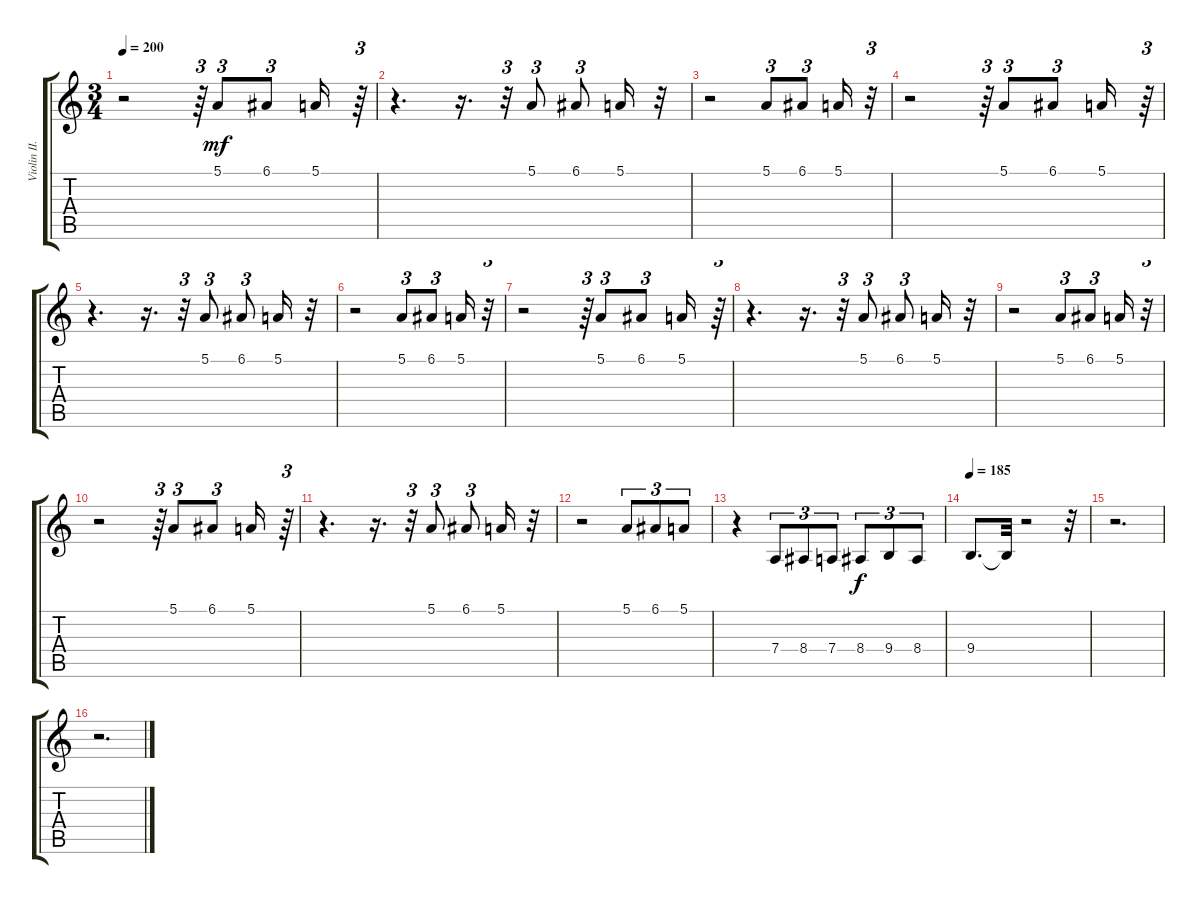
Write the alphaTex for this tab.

\track ("Violin II." "Violin II.") {instrument stringensemble2}
\staff {score tabs}
\tuning (E4 B3 G3 D3 A2 E2) {hide}
\ts (3 4)
\tempo 200
\clef g2
\ks c
r.2{dy mf} r.64{tu (3 2)} 5.1.8{tu (3 2)} 6.1.8{tu (3 2)} 5.1.16 r.64{tu (3 2)} |
r.4{d} r.16{d} r.32{tu (3 2)} 5.1.8{tu (3 2)} 6.1.8{tu (3 2)} 5.1.16 r.32 |
r.2 5.1.8{tu (3 2)} 6.1.8{tu (3 2)} 5.1.16 r.32{tu (3 2)} |
r.2 r.64{tu (3 2)} 5.1.8{tu (3 2)} 6.1.8{tu (3 2)} 5.1.16 r.64{tu (3 2)} |
r.4{d} r.16{d} r.32{tu (3 2)} 5.1.8{tu (3 2)} 6.1.8{tu (3 2)} 5.1.16 r.32 |
r.2 5.1.8{tu (3 2)} 6.1.8{tu (3 2)} 5.1.16 r.32{tu (3 2)} |
r.2 r.64{tu (3 2)} 5.1.8{tu (3 2)} 6.1.8{tu (3 2)} 5.1.16 r.64{tu (3 2)} |
r.4{d} r.16{d} r.32{tu (3 2)} 5.1.8{tu (3 2)} 6.1.8{tu (3 2)} 5.1.16 r.32 |
r.2 5.1.8{tu (3 2)} 6.1.8{tu (3 2)} 5.1.16 r.32{tu (3 2)} |
r.2 r.64{tu (3 2)} 5.1.8{tu (3 2)} 6.1.8{tu (3 2)} 5.1.16 r.64{tu (3 2)} |
r.4{d} r.16{d} r.32{tu (3 2)} 5.1.8{tu (3 2)} 6.1.8{tu (3 2)} 5.1.16 r.32 |
r.2 5.1.8{tu (3 2)} 6.1.8{tu (3 2)} 5.1.8{tu (3 2)} |
r.4 7.4.8{tu (3 2)} 8.4.8{tu (3 2)} 7.4.8{tu (3 2)} 8.4.8{tu (3 2) dy f} 9.4.8{tu (3 2)} 8.4.8{tu (3 2)} |
\tempo 185
9.4.8{d} 9.4{t}.32 r.2 r.32 |
r.2{d} |
r.2{d}
